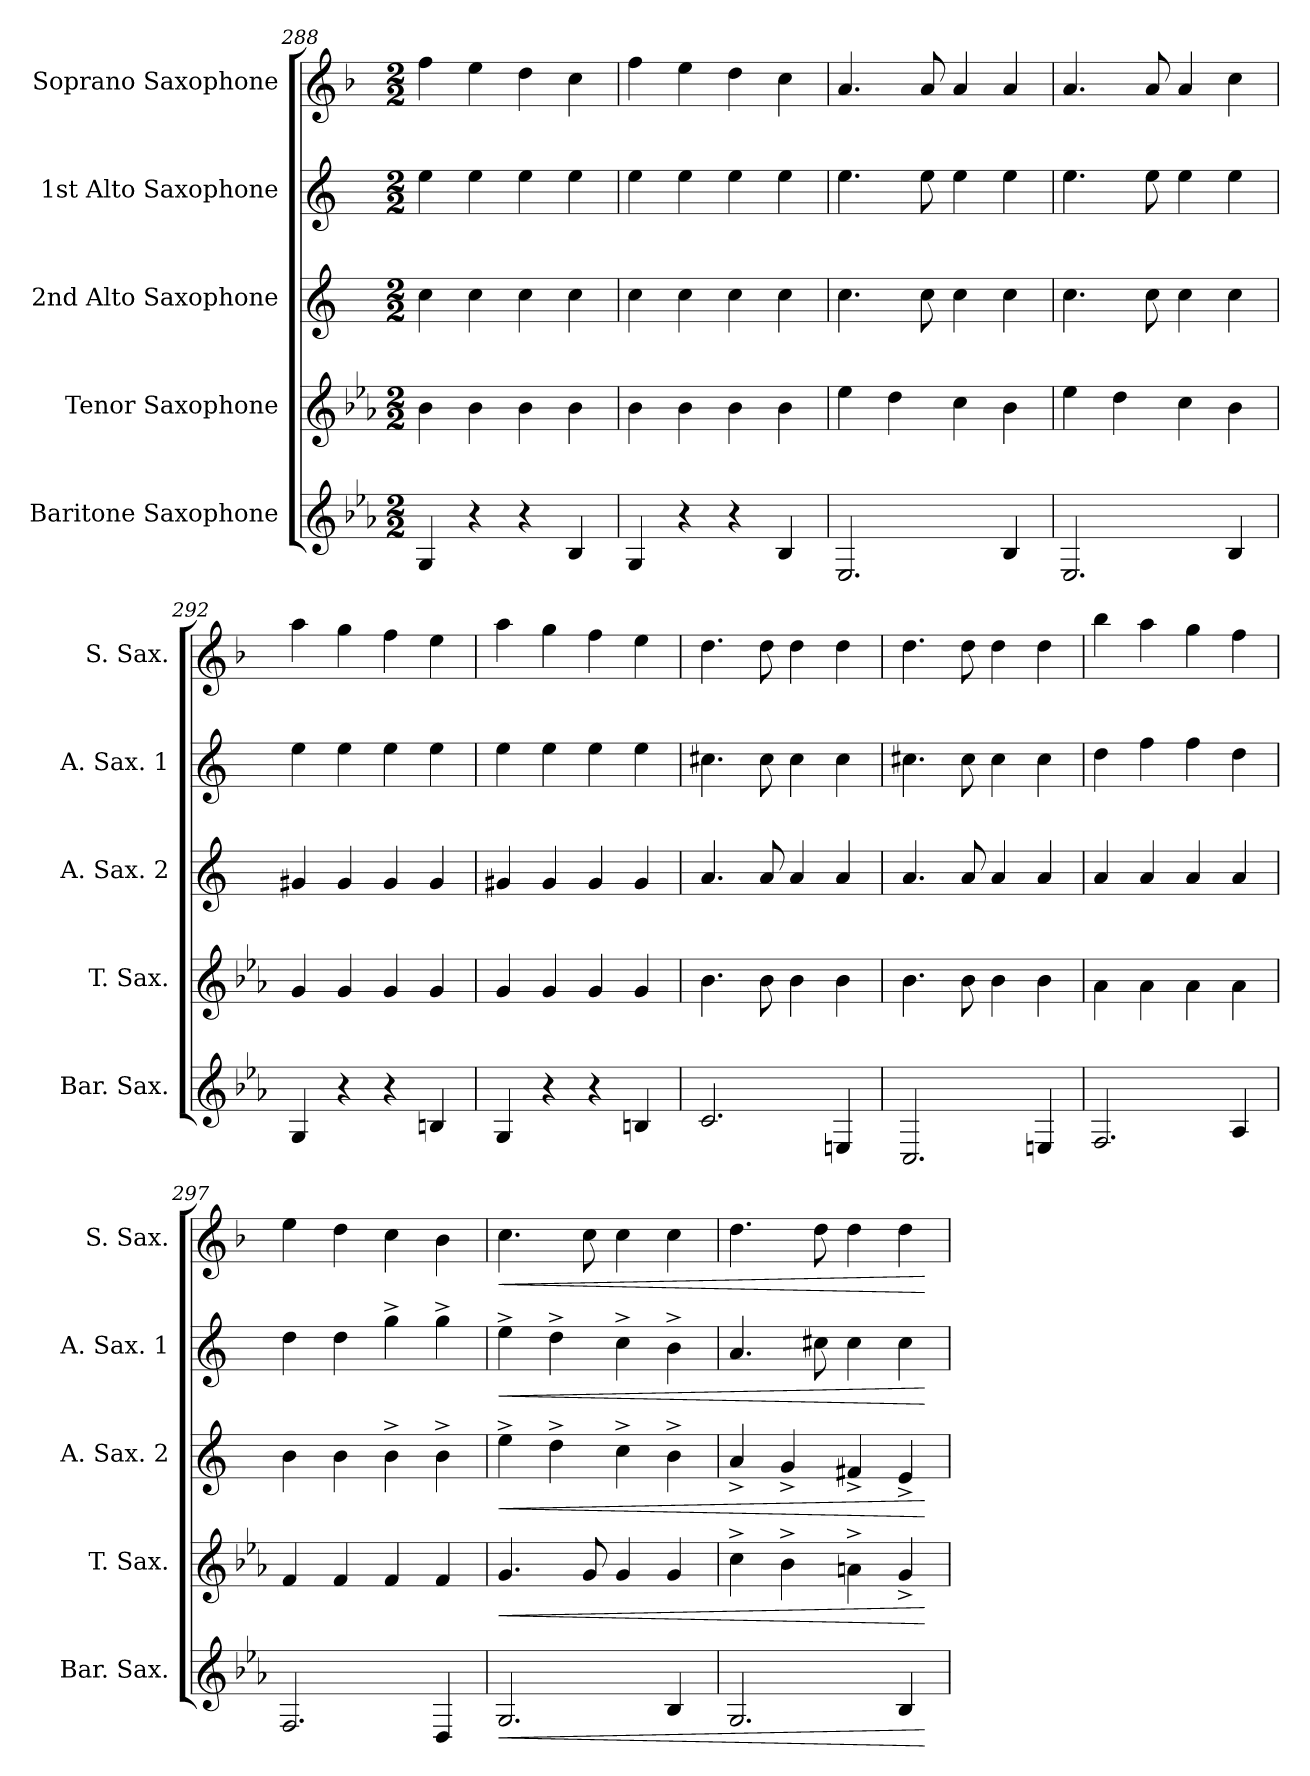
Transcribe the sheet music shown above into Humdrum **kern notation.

**kern	**dynam	**kern	**dynam	**kern	**dynam	**kern	**dynam	**kern	**dynam
*part5	*part5	*part4	*part4	*part3	*part3	*part2	*part2	*part1	*part1
*staff5	*staff5	*staff4	*staff4	*staff3	*staff3	*staff2	*staff2	*staff1	*staff1
*I"Baritone Saxophone	*	*I"Tenor Saxophone	*	*I"2nd Alto Saxophone	*	*I"1st Alto Saxophone	*	*I"Soprano Saxophone	*
*I'Bar. Sax.	*	*I'T. Sax.	*	*I'A. Sax. 2	*	*I'A. Sax. 1	*	*I'S. Sax.	*
*clefG2	*	*clefG2	*	*clefG2	*	*clefG2	*	*clefG2	*
*ITrd12c21	*	*ITrd8c14	*	*ITrd5c9	*	*ITrd5c9	*	*ITrd1c2	*
*k[b-e-a-]	*	*k[b-e-a-]	*	*k[b-e-a-]	*	*k[b-e-a-]	*	*k[b-e-a-]	*
*M2/2	*	*M2/2	*	*M2/2	*	*M2/2	*	*M2/2	*
=288	=288	=288	=288	=288	=288	=288	=288	=288	=288
4GG/	.	4B-\	.	4e-\	.	4g\	.	4ee-\	.
4r	.	4B-\	.	4e-\	.	4g\	.	4dd\	.
4r	.	4B-\	.	4e-\	.	4g\	.	4cc\	.
4BB-/	.	4B-\	.	4e-\	.	4g\	.	4b-\	.
=289	=289	=289	=289	=289	=289	=289	=289	=289	=289
4GG/	.	4B-\	.	4e-\	.	4g\	.	4ee-\	.
4r	.	4B-\	.	4e-\	.	4g\	.	4dd\	.
4r	.	4B-\	.	4e-\	.	4g\	.	4cc\	.
4BB-/	.	4B-\	.	4e-\	.	4g\	.	4b-\	.
=290	=290	=290	=290	=290	=290	=290	=290	=290	=290
2.EE-/	.	4e-\	.	4.e-\	.	4.g\	.	4.g/	.
.	.	4d\	.	.	.	.	.	.	.
.	.	.	.	8e-\	.	8g\	.	8g/	.
.	.	4c\	.	4e-\	.	4g\	.	4g/	.
4BB-/	.	4B-\	.	4e-\	.	4g\	.	4g/	.
=291	=291	=291	=291	=291	=291	=291	=291	=291	=291
2.EE-/	.	4e-\	.	4.e-\	.	4.g\	.	4.g/	.
.	.	4d\	.	.	.	.	.	.	.
.	.	.	.	8e-\	.	8g\	.	8g/	.
.	.	4c\	.	4e-\	.	4g\	.	4g/	.
4BB-/	.	4B-\	.	4e-\	.	4g\	.	4b-\	.
=292	=292	=292	=292	=292	=292	=292	=292	=292	=292
4GG/	.	4G/	.	4Bn/	.	4g\	.	4gg\	.
4r	.	4G/	.	4B/	.	4g\	.	4ff\	.
4r	.	4G/	.	4B/	.	4g\	.	4ee-\	.
4BBn/	.	4G/	.	4B/	.	4g\	.	4dd\	.
=293	=293	=293	=293	=293	=293	=293	=293	=293	=293
4GG/	.	4G/	.	4Bn/	.	4g\	.	4gg\	.
4r	.	4G/	.	4B/	.	4g\	.	4ff\	.
4r	.	4G/	.	4B/	.	4g\	.	4ee-\	.
4BBn/	.	4G/	.	4B/	.	4g\	.	4dd\	.
!!LO:PB:g=z
=294	=294	=294	=294	=294	=294	=294	=294	=294	=294
2.C/	.	4.B-\	.	4.c/	.	4.en\	.	4.cc\	.
.	.	8B-\	.	8c/	.	8e\	.	8cc\	.
.	.	4B-\	.	4c/	.	4e\	.	4cc\	.
4EEn/	.	4B-\	.	4c/	.	4e\	.	4cc\	.
=295	=295	=295	=295	=295	=295	=295	=295	=295	=295
2.CC/	.	4.B-\	.	4.c/	.	4.en\	.	4.cc\	.
.	.	8B-\	.	8c/	.	8e\	.	8cc\	.
.	.	4B-\	.	4c/	.	4e\	.	4cc\	.
4EEn/	.	4B-\	.	4c/	.	4e\	.	4cc\	.
=296	=296	=296	=296	=296	=296	=296	=296	=296	=296
2.FF/	.	4A-\	.	4c/	.	4f\	.	4aa-\	.
.	.	4A-\	.	4c/	.	4a-\	.	4gg\	.
.	.	4A-\	.	4c/	.	4a-\	.	4ff\	.
4AA-/	.	4A-\	.	4c/	.	4f\	.	4ee-\	.
=297	=297	=297	=297	=297	=297	=297	=297	=297	=297
2.FF/	.	4F/	.	4d\	.	4f\	.	4dd\	.
.	.	4F/	.	4d\	.	4f\	.	4cc\	.
.	.	4F/	.	4d^\	.	4b-^\	.	4b-\	.
4DD/	.	4F/	.	4d^\	.	4b-^\	.	4a-\	.
=298	=298	=298	=298	=298	=298	=298	=298	=298	=298
!	!LO:HP:b	!	!LO:HP:b	!	!LO:HP:b	!	!LO:HP:b	!	!LO:HP:b
2.GG/	<	4.G/	<	4g^\	<	4g^\	<	4.b-\	<
.	.	.	.	4f^\	.	4f^\	.	.	.
.	.	8G/	.	.	.	.	.	8b-\	.
.	.	4G/	.	4e-^\	.	4e-^\	.	4b-\	.
4BB-/	.	4G/	.	4d^\	.	4d^\	.	4b-\	.
=299	=299	=299	=299	=299	=299	=299	=299	=299	=299
2.GG/	.	4c^\	.	4c^/	.	4.c/	.	4.cc\	.
.	.	4B-^\	.	4B-^/	.	.	.	.	.
.	.	.	.	.	.	8en\	.	8cc\	.
.	.	4An^\	.	4An^/	.	4e\	.	4cc\	.
4BB-/	.	4G^/	.	4G^/	.	4e\	.	4cc\	.
.	[	.	[	.	[	.	[	.	[
=	=	=	=	=	=	=	=	=	=
*-	*-	*-	*-	*-	*-	*-	*-	*-	*-
